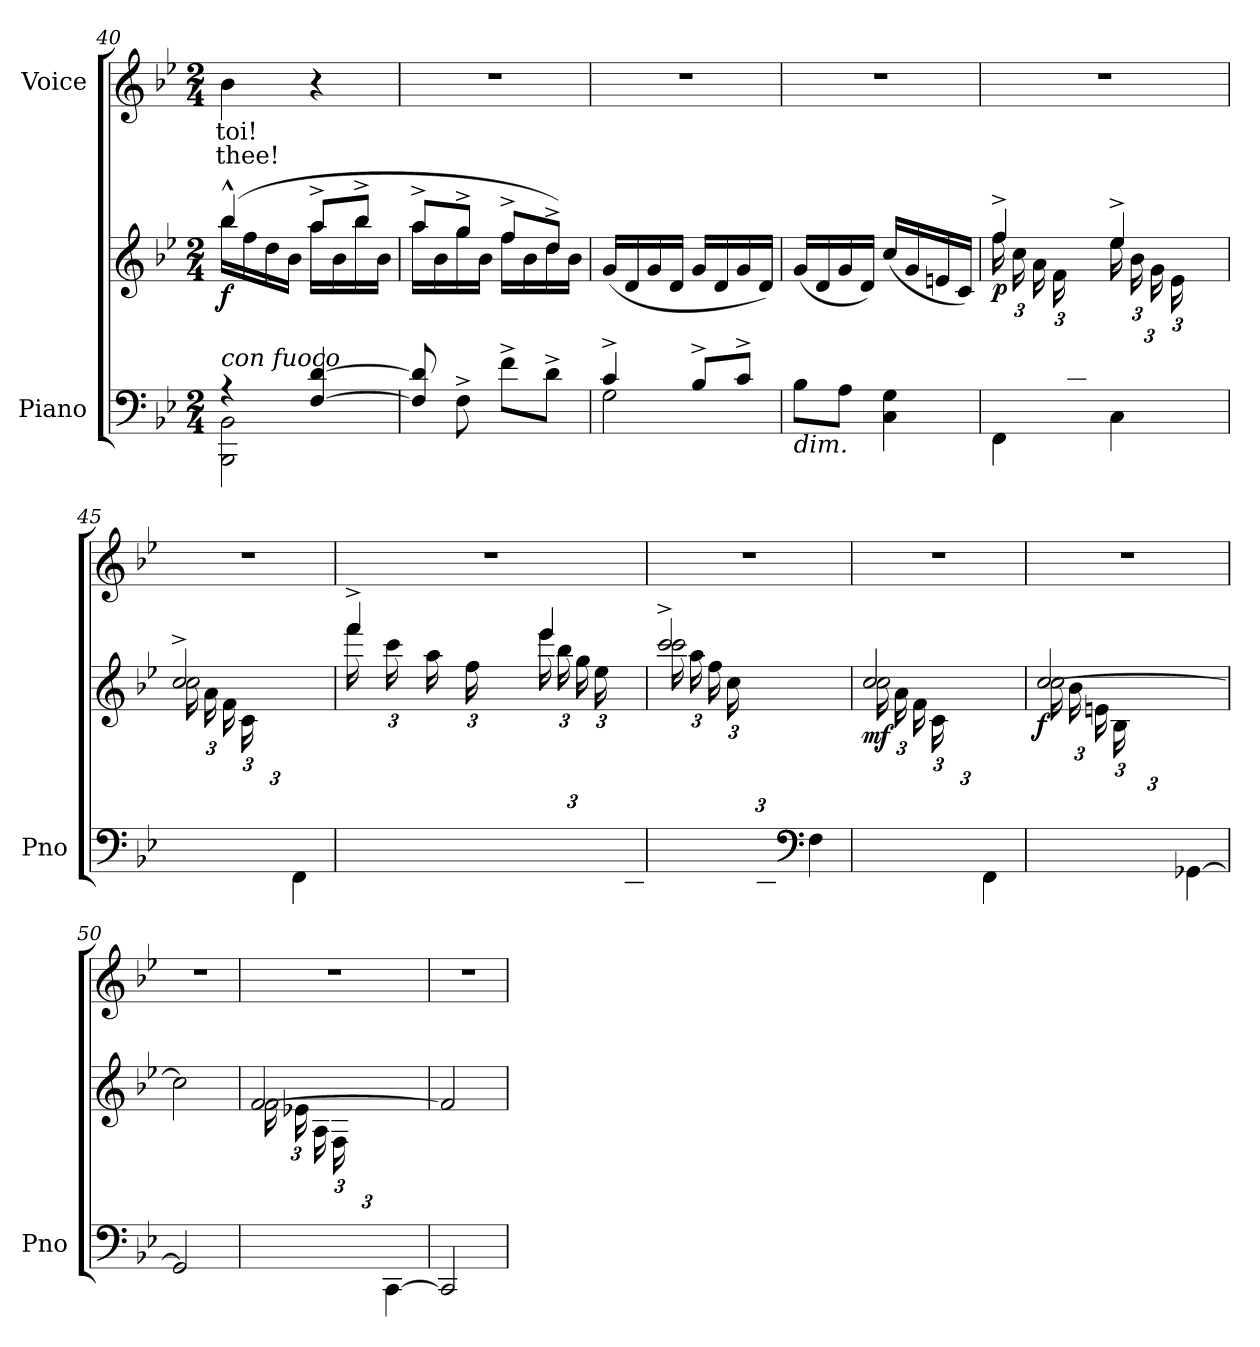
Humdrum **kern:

**kern	**kern	**dynam	**kern	**text	**text
*part2	*part2	*part2	*part1	*part1	*part1
*staff3	*staff2	*staff2/3	*staff1	*staff1	*staff1
*I"Piano	*	*	*I"Voice	*	*
*I'Pno	*	*	*	*	*
*clefF4	*clefG2	*	*clefG2	*	*
*k[b-e-]	*k[b-e-]	*	*k[b-e-]	*	*
*M2/4	*M2/4	*	*M2/4	*	*
=40	=40	=40	=40	=40	=40
*^	*^	*	*	*	*
!LO:TX:i:t=con fuoco	!	!	!	!	!	!	!
!	!	!	!	!LO:DY:b	!	!	!
4r	2BBB-\ 2BB-\	(4bb-^^/	16bb-\LL	f	4b-\	toi!	thee!
.	.	.	16ff\	.	.	.	.
.	.	.	16dd\	.	.	.	.
.	.	.	16b-\JJ	.	.	.	.
[4F/ [4d/	.	8aa^/L	16aa\LL	.	4r	.	.
.	.	.	16b-\	.	.	.	.
.	.	8bb-^/J	16bb-\	.	.	.	.
.	.	.	16b-\JJ	.	.	.	.
*v	*v	*	*	*	*	*	*
=41	=41	=41	=41	=41	=41	=41
8F/] 8d/]	8aa^/L	16aa\LL	.	2r	.	.
.	.	16b-\	.	.	.	.
8F^\	8gg^/J	16gg\	.	.	.	.
.	.	16b-\JJ	.	.	.	.
8f^\L	8ff^/L	16ff\LL	.	.	.	.
.	.	16b-\	.	.	.	.
8d^\J	8dd^/J)	16dd\	.	.	.	.
.	.	16b-\JJ	.	.	.	.
=42	=42	=42	=42	=42	=42	=42
*^	*	*	*	*	*	*
!	!	!	!	!LO:DY:b=2	!	!	!
!	!	!	!	!LO:DY:n=1:b=2	!	!	!
!	!	!	!	!LO:DY:n=2:b	!	!	!
*	*	*v	*v	*	*	*	*
4c^/	2G\	(16g/LL	f other-dynamics p	2r	.	.
.	.	16d/	.	.	.	.
.	.	16g/	.	.	.	.
.	.	16d/JJ	.	.	.	.
8B-^/L	.	16g/LL	.	.	.	.
.	.	16d/	.	.	.	.
8c^/J	.	16g/	.	.	.	.
.	.	16d/JJ)	.	.	.	.
*v	*v	*	*	*	*	*
=43	=43	=43	=43	=43	=43
!LO:TX:b:i:t=dim.	!	!	!	!	!
8B-\L	(16g/LL	.	2r	.	.
.	16d/	.	.	.	.
8A\J	16g/	.	.	.	.
.	16d/JJ)	.	.	.	.
4C\ 4G\	(16cc/LL	.	.	.	.
.	16g/	.	.	.	.
.	16en/	.	.	.	.
.	16c/JJ)	.	.	.	.
=44	=44	=44	=44	=44	=44
*^	*^	*	*	*	*
*	*	*	*Xbrackettup	*	*	*	*
!	!	!	!	!LO:DY:b	!	!	!
6ryy	4FF\	(4ff^/	24ff\LL	p	2r	.	.
.	.	.	24cc\	.	.	.	.
.	.	.	24a\	.	.	.	.
.	.	.	24f\	.	.	.	.
24c/	.	.	12ryy	.	.	.	.
24F/JJ)	.	.	.	.	.	.	.
6ryy	4C\	(4ee-^/	24ee-\LL	.	.	.	.
.	.	.	24b-\	.	.	.	.
.	.	.	24g\	.	.	.	.
.	.	.	24e-\	.	.	.	.
24G/	.	.	12ryy	.	.	.	.
24C/JJ)	.	.	.	.	.	.	.
=45	=45	=45	=45	=45	=45	=45	=45
!	!	!	!LO:N:head=open	!	!	!	!
6ryy	2ryy	(2cc^/	24cc\LL	.	2r	.	.
.	.	.	24a\	.	.	.	.
.	.	.	24f\	.	.	.	.
.	.	.	24c\	.	.	.	.
24A/	.	.	3ryy	.	.	.	.
24C/JJ	.	.	.	.	.	.	.
4FF\)	.	.	.	.	.	.	.
=46	=46	=46	=46	=46	=46	=46	=46
6ryy	4ryy	(4fff^/	24fff\LL	.	2r	.	.
.	.	.	24ccc\	.	.	.	.
.	.	.	24aa\	.	.	.	.
.	.	.	24ff\	.	.	.	.
*clefG2	*	*	*	*	*	*	*
24cc/	.	.	12ryy	.	.	.	.
24f/JJ)	.	.	.	.	.	.	.
6ryy	4ryy	(4eee-/	24eee-\LL	.	.	.	.
.	.	.	24bb-\	.	.	.	.
.	.	.	24gg\	.	.	.	.
.	.	.	24ee-\	.	.	.	.
24g/	.	.	12ryy	.	.	.	.
24c/JJ)	.	.	.	.	.	.	.
=47	=47	=47	=47	=47	=47	=47	=47
!	!	!	!LO:N:head=open	!	!	!	!
6ryy	4ryy	(2ccc^/	24ccc\LL	.	2r	.	.
.	.	.	24aa\	.	.	.	.
.	.	.	24ff\	.	.	.	.
.	.	.	24cc\	.	.	.	.
24a/	.	.	3ryy	.	.	.	.
24c/JJ	.	.	.	.	.	.	.
*clefF4	*	*	*	*	*	*	*
4F\)	4ryy	.	.	.	.	.	.
=48	=48	=48	=48	=48	=48	=48	=48
!	!	!	!LO:N:head=open	!LO:DY:b	!	!	!
6ryy	2ryy	(2cc/	24cc\LL	mf	2r	.	.
.	.	.	24a\	.	.	.	.
.	.	.	24f\	.	.	.	.
.	.	.	24c\	.	.	.	.
24A/	.	.	3ryy	.	.	.	.
24C/JJ	.	.	.	.	.	.	.
4FF\)	.	.	.	.	.	.	.
=49	=49	=49	=49	=49	=49	=49	=49
!	!	!	!LO:N:head=open	!LO:DY:b	!	!	!
6ryy	2ryy	([2cc/	24cc\LL	f	2r	.	.
.	.	.	24b-\	.	.	.	.
.	.	.	24en\	.	.	.	.
.	.	.	24B-\	.	.	.	.
24G-X/	.	.	3ryy	.	.	.	.
24D-X/JJ	.	.	.	.	.	.	.
[4GG-X\)	.	.	.	.	.	.	.
*v	*v	*	*	*	*	*	*
*	*v	*v	*	*	*	*
=50	=50	=50	=50	=50	=50
2GG-/]	2cc\]	.	2r	.	.
=51	=51	=51	=51	=51	=51
*^	*^	*	*	*	*
!	!	!	!LO:N:head=open	!	!	!	!
6ryy	2ryy	([2f/	24f\LL	.	2r	.	.
.	.	.	24e-X\	.	.	.	.
.	.	.	24A\	.	.	.	.
.	.	.	24F\	.	.	.	.
24C/	.	.	3ryy	.	.	.	.
24FF/JJ	.	.	.	.	.	.	.
[4CC\)	.	.	.	.	.	.	.
*v	*v	*	*	*	*	*	*
*	*v	*v	*	*	*	*
=52	=52	=52	=52	=52	=52
2CC/]	2f/]	.	2r	.	.
=	=	=	=	=	=
*-	*-	*-	*-	*-	*-
